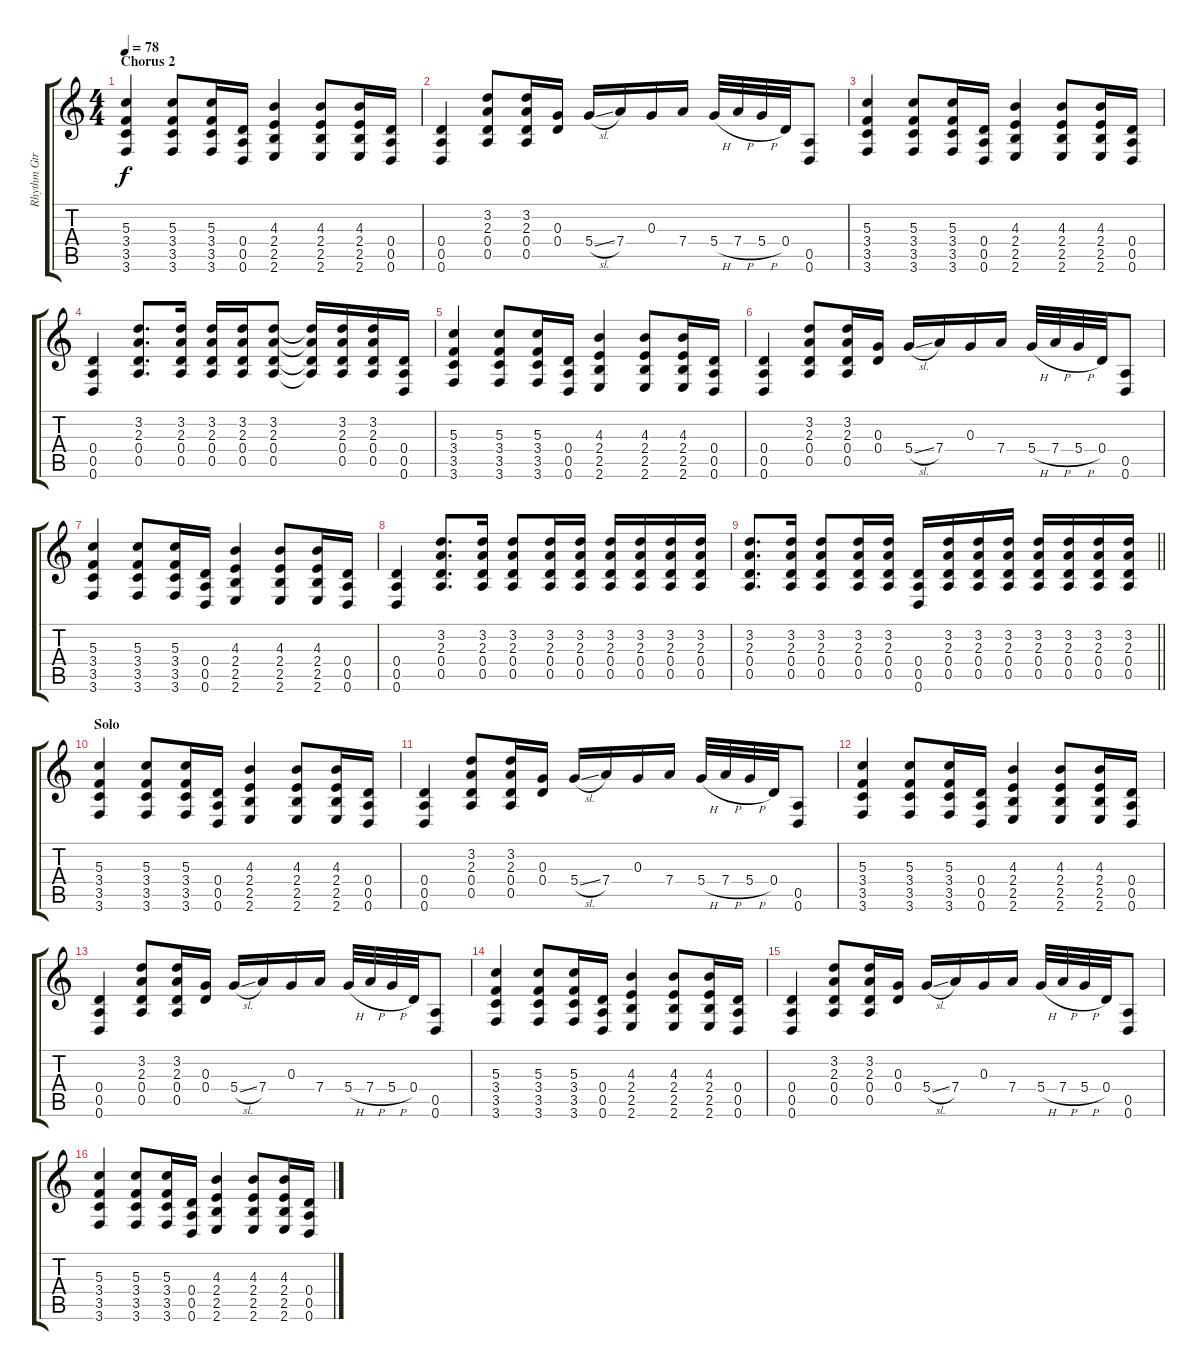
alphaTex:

\track ("Rhythm Gtr. I" "Rhythm Gtr") {instrument acousticguitarsteel}
\staff {score tabs}
\tuning (E4 B3 G3 D3 A2 D2) {hide}
\ts (4 4)
\section ("" "Chorus 2")
\tempo 78
\clef g2
\ks c
(5.3 3.4 3.5 3.6).4{dy f} (5.3 3.4 3.5 3.6).8 (5.3 3.4 3.5 3.6).16 (0.4 0.5 0.6).16 (4.3 2.4 2.5 2.6).4 (4.3 2.4 2.5 2.6).8 (4.3 2.4 2.5 2.6).16 (0.4 0.5 0.6).16 |
(0.4 0.5 0.6).4 (3.2 2.3 0.4 0.5).8 (3.2 2.3 0.4 0.5).16 (0.3 0.4).16 5.4{sl}.16 7.4.16 0.3.16 7.4.16 5.4{h}.32 7.4{h}.32 5.4{h}.32 0.4.32 (0.5 0.6).8 |
(5.3 3.4 3.5 3.6).4 (5.3 3.4 3.5 3.6).8 (5.3 3.4 3.5 3.6).16 (0.4 0.5 0.6).16 (4.3 2.4 2.5 2.6).4 (4.3 2.4 2.5 2.6).8 (4.3 2.4 2.5 2.6).16 (0.4 0.5 0.6).16 |
(0.4 0.5 0.6).4 (3.2 2.3 0.4 0.5).8{d} (3.2 2.3 0.4 0.5).16 (3.2 2.3 0.4 0.5).16 (3.2 2.3 0.4 0.5).16 (3.2 2.3 0.4 0.5).8 (3.2{t} 2.3{t} 0.4{t} 0.5{t}).16 (3.2 2.3 0.4 0.5).16 (3.2 2.3 0.4 0.5).16 (0.4 0.5 0.6).16 |
(5.3 3.4 3.5 3.6).4 (5.3 3.4 3.5 3.6).8 (5.3 3.4 3.5 3.6).16 (0.4 0.5 0.6).16 (4.3 2.4 2.5 2.6).4 (4.3 2.4 2.5 2.6).8 (4.3 2.4 2.5 2.6).16 (0.4 0.5 0.6).16 |
(0.4 0.5 0.6).4 (3.2 2.3 0.4 0.5).8 (3.2 2.3 0.4 0.5).16 (0.3 0.4).16 5.4{sl}.16 7.4.16 0.3.16 7.4.16 5.4{h}.32 7.4{h}.32 5.4{h}.32 0.4.32 (0.5 0.6).8 |
(5.3 3.4 3.5 3.6).4 (5.3 3.4 3.5 3.6).8 (5.3 3.4 3.5 3.6).16 (0.4 0.5 0.6).16 (4.3 2.4 2.5 2.6).4 (4.3 2.4 2.5 2.6).8 (4.3 2.4 2.5 2.6).16 (0.4 0.5 0.6).16 |
(0.4 0.5 0.6).4 (3.2 2.3 0.4 0.5).8{d} (3.2 2.3 0.4 0.5).16 (3.2 2.3 0.4 0.5).8 (3.2 2.3 0.4 0.5).16 (3.2 2.3 0.4 0.5).16 (3.2 2.3 0.4 0.5).16 (3.2 2.3 0.4 0.5).16 (3.2 2.3 0.4 0.5).16 (3.2 2.3 0.4 0.5).16 |
\barLineRight lightlight
(3.2 2.3 0.4 0.5).8{d} (3.2 2.3 0.4 0.5).16 (3.2 2.3 0.4 0.5).8 (3.2 2.3 0.4 0.5).16 (3.2 2.3 0.4 0.5).16 (0.4 0.5 0.6).16 (3.2 2.3 0.4 0.5).16 (3.2 2.3 0.4 0.5).16 (3.2 2.3 0.4 0.5).16 (3.2 2.3 0.4 0.5).16 (3.2 2.3 0.4 0.5).16 (3.2 2.3 0.4 0.5).16 (3.2 2.3 0.4 0.5).16 |
\section ("" "Solo")
(5.3 3.4 3.5 3.6).4 (5.3 3.4 3.5 3.6).8 (5.3 3.4 3.5 3.6).16 (0.4 0.5 0.6).16 (4.3 2.4 2.5 2.6).4 (4.3 2.4 2.5 2.6).8 (4.3 2.4 2.5 2.6).16 (0.4 0.5 0.6).16 |
(0.4 0.5 0.6).4 (3.2 2.3 0.4 0.5).8 (3.2 2.3 0.4 0.5).16 (0.3 0.4).16 5.4{sl}.16 7.4.16 0.3.16 7.4.16 5.4{h}.32 7.4{h}.32 5.4{h}.32 0.4.32 (0.5 0.6).8 |
(5.3 3.4 3.5 3.6).4 (5.3 3.4 3.5 3.6).8 (5.3 3.4 3.5 3.6).16 (0.4 0.5 0.6).16 (4.3 2.4 2.5 2.6).4 (4.3 2.4 2.5 2.6).8 (4.3 2.4 2.5 2.6).16 (0.4 0.5 0.6).16 |
(0.4 0.5 0.6).4 (3.2 2.3 0.4 0.5).8 (3.2 2.3 0.4 0.5).16 (0.3 0.4).16 5.4{sl}.16 7.4.16 0.3.16 7.4.16 5.4{h}.32 7.4{h}.32 5.4{h}.32 0.4.32 (0.5 0.6).8 |
(5.3 3.4 3.5 3.6).4 (5.3 3.4 3.5 3.6).8 (5.3 3.4 3.5 3.6).16 (0.4 0.5 0.6).16 (4.3 2.4 2.5 2.6).4 (4.3 2.4 2.5 2.6).8 (4.3 2.4 2.5 2.6).16 (0.4 0.5 0.6).16 |
(0.4 0.5 0.6).4 (3.2 2.3 0.4 0.5).8 (3.2 2.3 0.4 0.5).16 (0.3 0.4).16 5.4{sl}.16 7.4.16 0.3.16 7.4.16 5.4{h}.32 7.4{h}.32 5.4{h}.32 0.4.32 (0.5 0.6).8 |
(5.3 3.4 3.5 3.6).4 (5.3 3.4 3.5 3.6).8 (5.3 3.4 3.5 3.6).16 (0.4 0.5 0.6).16 (4.3 2.4 2.5 2.6).4 (4.3 2.4 2.5 2.6).8 (4.3 2.4 2.5 2.6).16 (0.4 0.5 0.6).16
